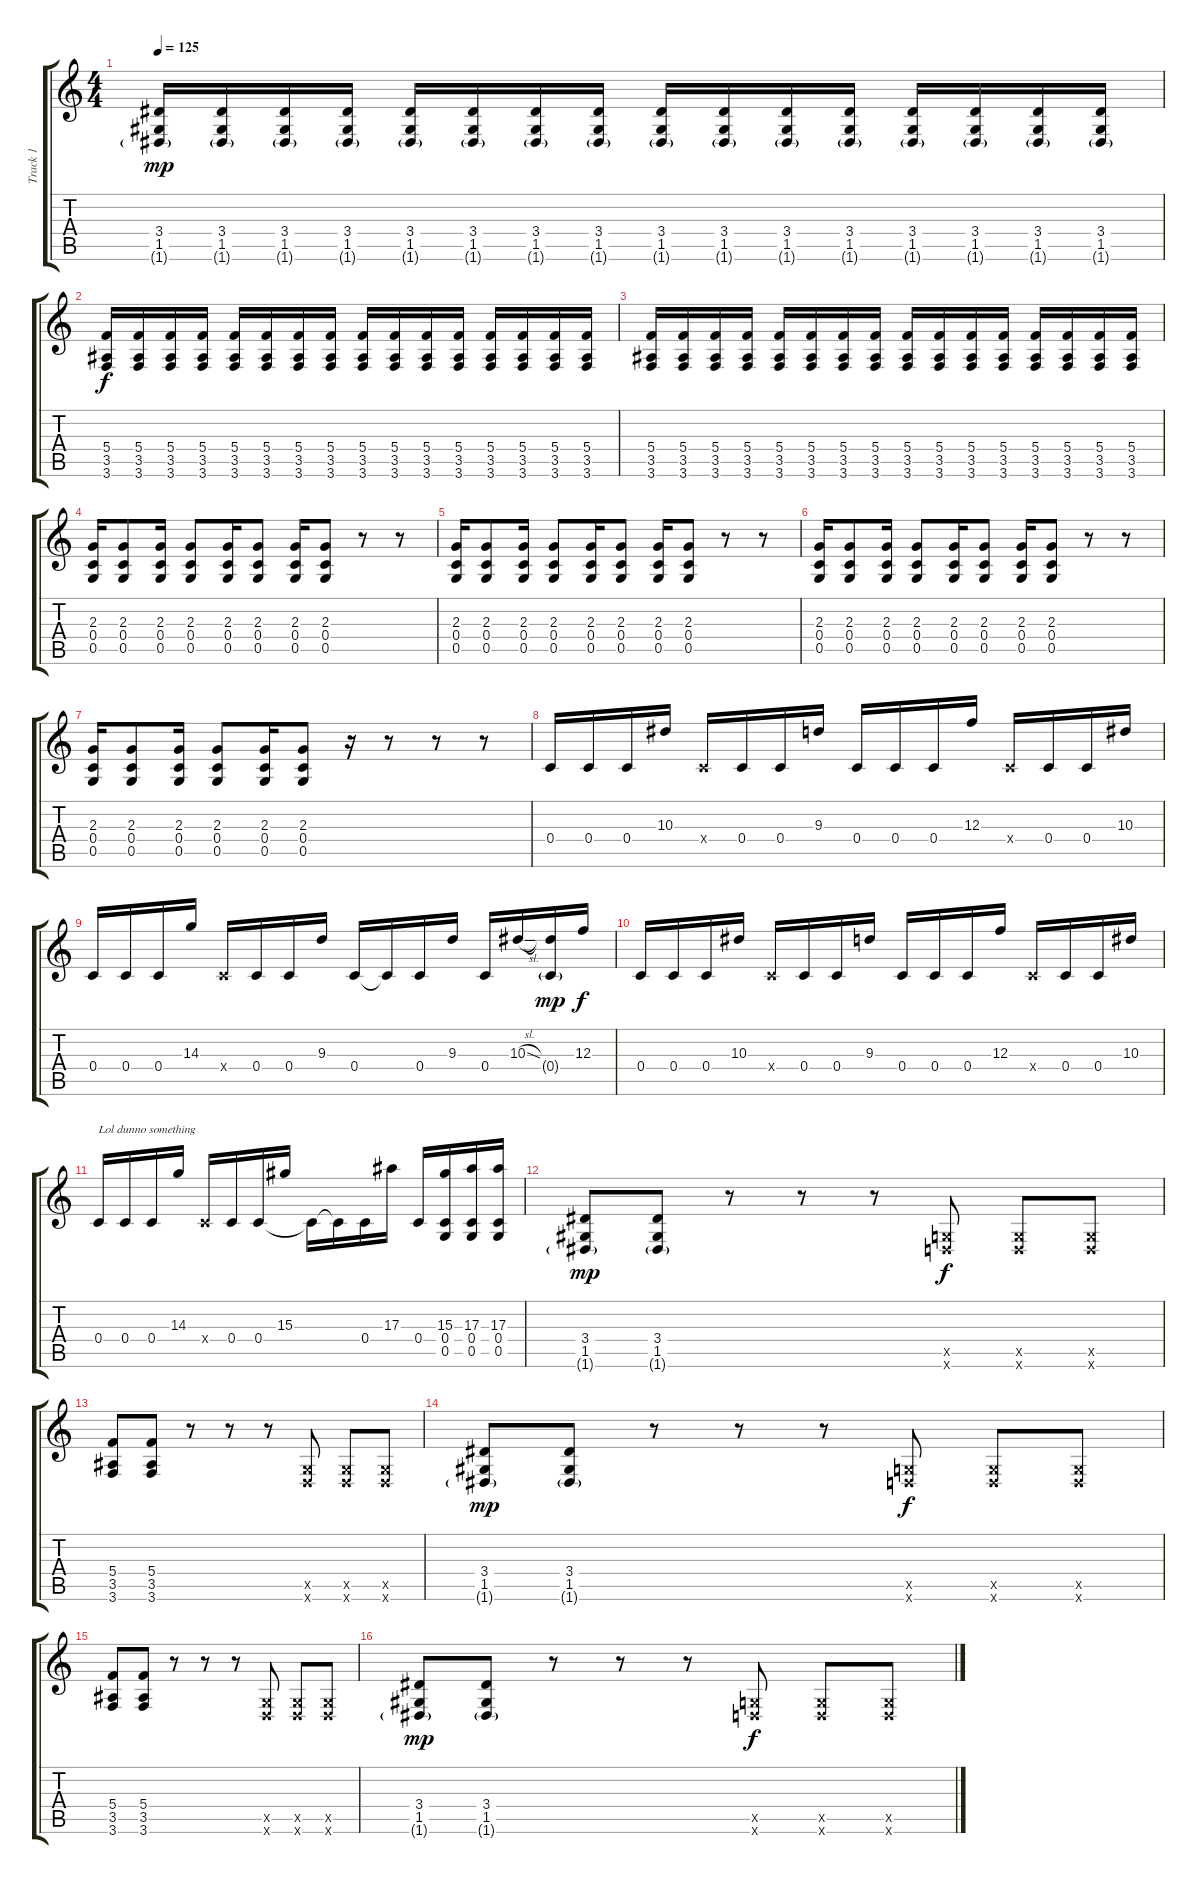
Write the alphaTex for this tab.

\track ("Track 1" "Track 1") {instrument distortionguitar}
\staff {score tabs}
\tuning (D4 A3 F3 C3 G2 D2) {hide}
\ts (4 4)
\tempo 125
\clef g2
\ks c
(3.4 1.5 1.6{g}).16{dy mp} (3.4 1.5 1.6{g}).16 (3.4 1.5 1.6{g}).16 (3.4 1.5 1.6{g}).16 (3.4 1.5 1.6{g}).16 (3.4 1.5 1.6{g}).16 (3.4 1.5 1.6{g}).16 (3.4 1.5 1.6{g}).16 (3.4 1.5 1.6{g}).16 (3.4 1.5 1.6{g}).16 (3.4 1.5 1.6{g}).16 (3.4 1.5 1.6{g}).16 (3.4 1.5 1.6{g}).16 (3.4 1.5 1.6{g}).16 (3.4 1.5 1.6{g}).16 (3.4 1.5 1.6{g}).16 |
(5.4 3.5 3.6).16{dy f} (5.4 3.5 3.6).16 (5.4 3.5 3.6).16 (5.4 3.5 3.6).16 (5.4 3.5 3.6).16 (5.4 3.5 3.6).16 (5.4 3.5 3.6).16 (5.4 3.5 3.6).16 (5.4 3.5 3.6).16 (5.4 3.5 3.6).16 (5.4 3.5 3.6).16 (5.4 3.5 3.6).16 (5.4 3.5 3.6).16 (5.4 3.5 3.6).16 (5.4 3.5 3.6).16 (5.4 3.5 3.6).16 |
(5.4 3.5 3.6).16 (5.4 3.5 3.6).16 (5.4 3.5 3.6).16 (5.4 3.5 3.6).16 (5.4 3.5 3.6).16 (5.4 3.5 3.6).16 (5.4 3.5 3.6).16 (5.4 3.5 3.6).16 (5.4 3.5 3.6).16 (5.4 3.5 3.6).16 (5.4 3.5 3.6).16 (5.4 3.5 3.6).16 (5.4 3.5 3.6).16 (5.4 3.5 3.6).16 (5.4 3.5 3.6).16 (5.4 3.5 3.6).16 |
(2.3 0.4 0.5).16 (2.3 0.4 0.5).8 (2.3 0.4 0.5).16 (2.3 0.4 0.5).8 (2.3 0.4 0.5).16 (2.3 0.4 0.5).8 (2.3 0.4 0.5).16 (2.3 0.4 0.5).8 r.8 r.8 |
(2.3 0.4 0.5).16 (2.3 0.4 0.5).8 (2.3 0.4 0.5).16 (2.3 0.4 0.5).8 (2.3 0.4 0.5).16 (2.3 0.4 0.5).8 (2.3 0.4 0.5).16 (2.3 0.4 0.5).8 r.8 r.8 |
(2.3 0.4 0.5).16 (2.3 0.4 0.5).8 (2.3 0.4 0.5).16 (2.3 0.4 0.5).8 (2.3 0.4 0.5).16 (2.3 0.4 0.5).8 (2.3 0.4 0.5).16 (2.3 0.4 0.5).8 r.8 r.8 |
(2.3 0.4 0.5).16 (2.3 0.4 0.5).8 (2.3 0.4 0.5).16 (2.3 0.4 0.5).8 (2.3 0.4 0.5).16 (2.3 0.4 0.5).8 r.16 r.8 r.8 r.8 |
0.4.16 0.4.16 0.4.16 10.3.16 0.4{x}.16 0.4.16 0.4.16 9.3.16 0.4.16 0.4.16 0.4.16 12.3.16 0.4{x}.16 0.4.16 0.4.16 10.3.16 |
0.4.16 0.4.16 0.4.16 14.3.16 0.4{x}.16 0.4.16 0.4.16 9.3.16 0.4.16 0.4{t}.16 0.4.16 9.3.16 0.4.16 10.3{sl}.16 (10.3{t} 0.4{g}).16{dy mp} 12.3.16{dy f} |
0.4.16 0.4.16 0.4.16 10.3.16 0.4{x}.16 0.4.16 0.4.16 9.3.16 0.4.16 0.4.16 0.4.16 12.3.16 0.4{x}.16 0.4.16 0.4.16 10.3.16 |
0.4.16{txt "Lol dunno something "} 0.4.16 0.4.16 14.3.16 0.4{x}.16 0.4.16 0.4.16 15.3.16 0.4{t}.16 0.4{t}.16 0.4.16 17.3.16 0.4.16 (15.3 0.4 0.5).16 (17.3 0.4 0.5).16 (17.3 0.4 0.5).16 |
(3.4 1.5 1.6{g}).8{dy mp} (3.4 1.5 1.6{g}).8 r.8 r.8 r.8 (0.5{x} 0.6{x}).8{dy f} (0.5{x} 0.6{x}).8 (0.5{x} 0.6{x}).8 |
(5.4 3.5 3.6).8 (5.4 3.5 3.6).8 r.8 r.8 r.8 (0.5{x} 0.6{x}).8 (0.5{x} 0.6{x}).8 (0.5{x} 0.6{x}).8 |
(3.4 1.5 1.6{g}).8{dy mp} (3.4 1.5 1.6{g}).8 r.8 r.8 r.8 (0.5{x} 0.6{x}).8{dy f} (0.5{x} 0.6{x}).8 (0.5{x} 0.6{x}).8 |
(5.4 3.5 3.6).8 (5.4 3.5 3.6).8 r.8 r.8 r.8 (0.5{x} 0.6{x}).8 (0.5{x} 0.6{x}).8 (0.5{x} 0.6{x}).8 |
(3.4 1.5 1.6{g}).8{dy mp} (3.4 1.5 1.6{g}).8 r.8 r.8 r.8 (0.5{x} 0.6{x}).8{dy f} (0.5{x} 0.6{x}).8 (0.5{x} 0.6{x}).8
